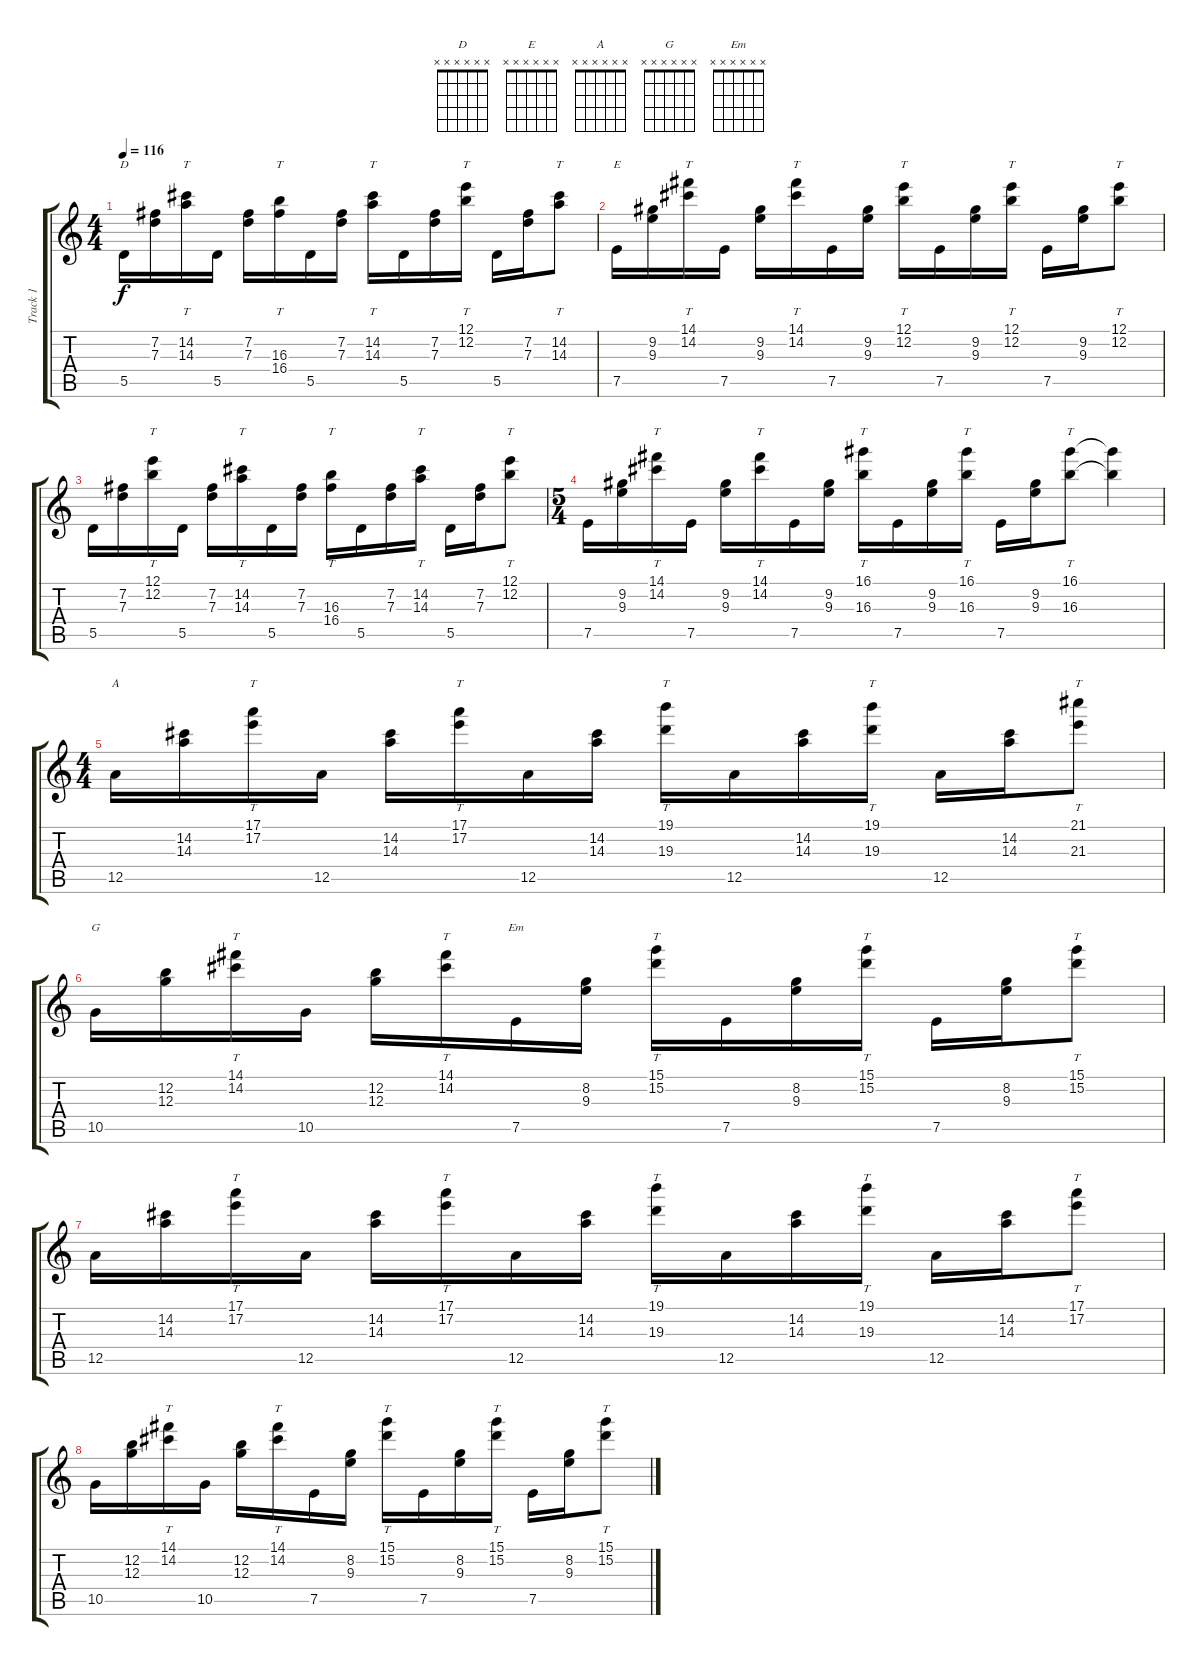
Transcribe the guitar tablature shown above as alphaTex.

\track ("Track 1" "Track 1") {instrument electricguitarjazz}
\staff {score tabs}
\tuning (E4 B3 G3 D3 A2 E2) {hide}
\chord ("D" x x x x x x)
\chord ("E" x x x x x x)
\chord ("A" x x x x x x)
\chord ("G" x x x x x x)
\chord ("Em" x x x x x x)
\ts (4 4)
\tempo 116
\clef g2
\ks c
5.5.16{ch "D" dy f} (7.2 7.3).16 (14.2 14.3).16{tt} 5.5.16 (7.2 7.3).16 (16.3 16.4).16{tt} 5.5.16 (7.2 7.3).16 (14.2 14.3).16{tt} 5.5.16 (7.2 7.3).16 (12.1 12.2).16{tt} 5.5.16 (7.2 7.3).16 (14.2 14.3).8{tt} |
7.5.16{ch "E"} (9.2 9.3).16 (14.1 14.2).16{tt} 7.5.16 (9.2 9.3).16 (14.1 14.2).16{tt} 7.5.16 (9.2 9.3).16 (12.1 12.2).16{tt} 7.5.16 (9.2 9.3).16 (12.1 12.2).16{tt} 7.5.16 (9.2 9.3).16 (12.1 12.2).8{tt} |
5.5.16 (7.2 7.3).16 (12.1 12.2).16{tt} 5.5.16 (7.2 7.3).16 (14.2 14.3).16{tt} 5.5.16 (7.2 7.3).16 (16.3 16.4).16{tt} 5.5.16 (7.2 7.3).16 (14.2 14.3).16{tt} 5.5.16 (7.2 7.3).16 (12.1 12.2).8{tt} |
\ts (5 4)
7.5.16 (9.2 9.3).16 (14.1 14.2).16{tt} 7.5.16 (9.2 9.3).16 (14.1 14.2).16{tt} 7.5.16 (9.2 9.3).16 (16.1 16.3).16{tt} 7.5.16 (9.2 9.3).16 (16.1 16.3).16{tt} 7.5.16 (9.2 9.3).16 (16.1 16.3).8{tt} (16.1{t} 16.3{t}).4 |
\ts (4 4)
12.5.16{ch "A"} (14.2 14.3).16 (17.1 17.2).16{tt} 12.5.16 (14.2 14.3).16 (17.1 17.2).16{tt} 12.5.16 (14.2 14.3).16 (19.1 19.3).16{tt} 12.5.16 (14.2 14.3).16 (19.1 19.3).16{tt} 12.5.16 (14.2 14.3).16 (21.1 21.3).8{tt} |
10.5.16{ch "G"} (12.2 12.3).16 (14.1 14.2).16{tt} 10.5.16 (12.2 12.3).16 (14.1 14.2).16{tt} 7.5.16{ch "Em"} (8.2 9.3).16 (15.1 15.2).16{tt} 7.5.16 (8.2 9.3).16 (15.1 15.2).16{tt} 7.5.16 (8.2 9.3).16 (15.1 15.2).8{tt} |
12.5.16 (14.2 14.3).16 (17.1 17.2).16{tt} 12.5.16 (14.2 14.3).16 (17.1 17.2).16{tt} 12.5.16 (14.2 14.3).16 (19.1 19.3).16{tt} 12.5.16 (14.2 14.3).16 (19.1 19.3).16{tt} 12.5.16 (14.2 14.3).16 (17.1 17.2).8{tt} |
10.5.16 (12.2 12.3).16 (14.1 14.2).16{tt} 10.5.16 (12.2 12.3).16 (14.1 14.2).16{tt} 7.5.16 (8.2 9.3).16 (15.1 15.2).16{tt} 7.5.16 (8.2 9.3).16 (15.1 15.2).16{tt} 7.5.16 (8.2 9.3).16 (15.1 15.2).8{tt}
